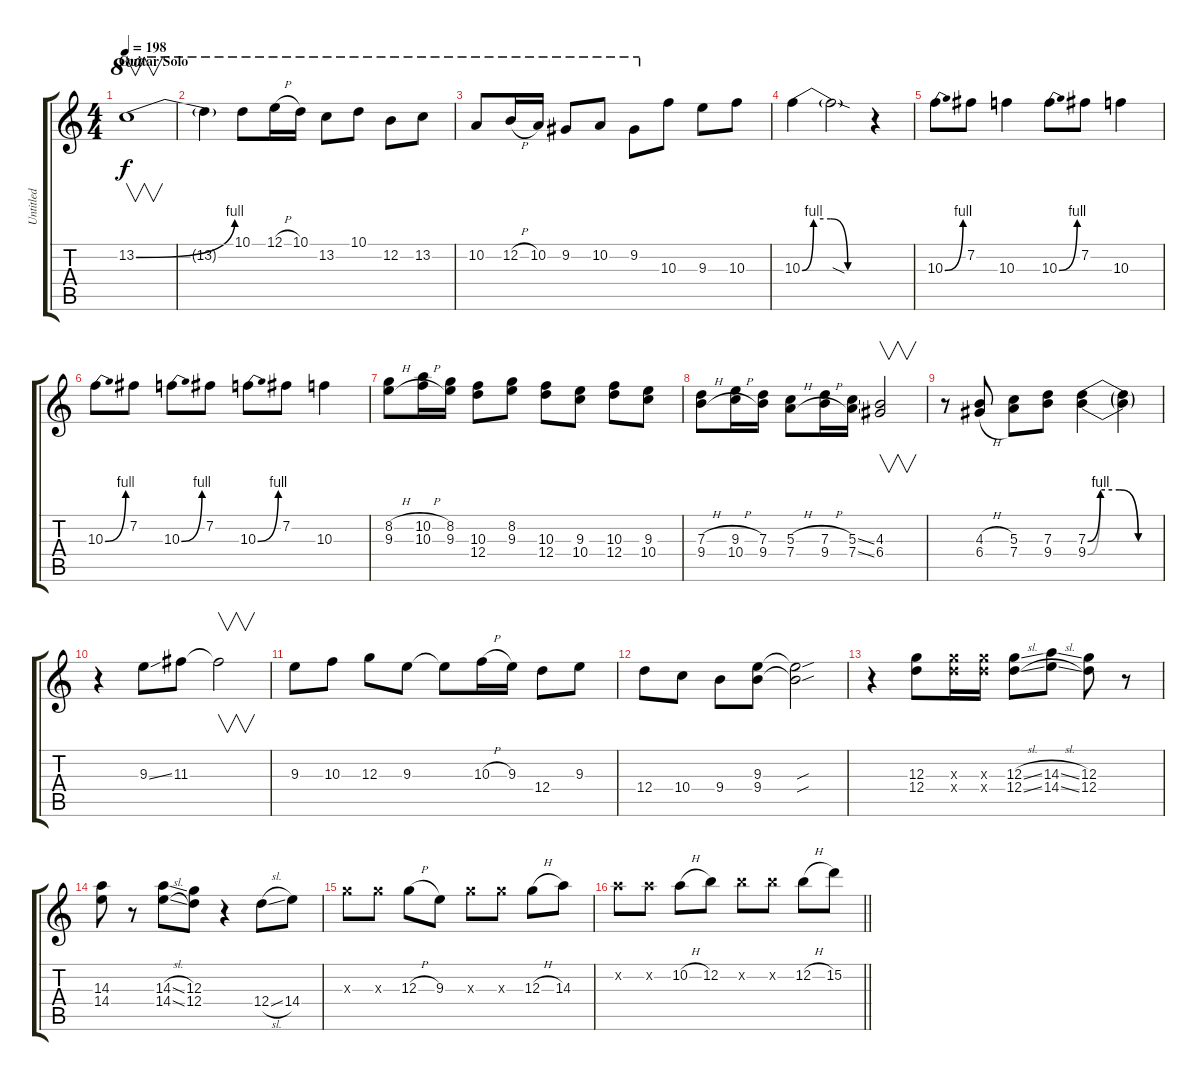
\track ("Untitled" "Untitled") {instrument distortionguitar}
\staff {score tabs}
\tuning (E4 B3 G3 D3 A2 E2) {hide}
\ts (4 4)
\section ("" "Guitar Solo")
\tempo 198
\clef g2
\ks c
13.2{be (bend 0 0 60 4)}.1{v ot 8va dy f} |
13.2{t}.4{ot 8va} 10.1.8{ot 8va} 12.1{h}.16{ot 8va} 10.1.16{ot 8va} 13.2.8{ot 8va} 10.1.8{ot 8va} 12.2.8{ot 8va} 13.2.8{ot 8va} |
10.2.8{ot 8va} 12.2{h}.16{ot 8va} 10.2.16{ot 8va} 9.2.8{ot 8va} 10.2.8{ot 8va} 9.2.8{ot 8va} 10.3.8 9.3.8 10.3.8 |
10.3{be (custom 0 0 10 4 25 4 40 0 60 0)}.4 10.3{sod t}.2 r.4 |
10.3{be (bend 0 0 60 4)}.8 7.2.8 10.3.4 10.3{be (bend 0 0 60 4)}.8 7.2.8 10.3.4 |
10.3{be (bend 0 0 60 4)}.8 7.2.8 10.3{be (bend 0 0 60 4)}.8 7.2.8 10.3{be (bend 0 0 60 4)}.8 7.2.8 10.3.4 |
(8.2{h} 9.3{h}).8 (10.2{h} 10.3{h}).16 (8.2 9.3).16 (10.3 12.4).8 (8.2 9.3).8 (10.3 12.4).8 (9.3 10.4).8 (10.3 12.4).8 (9.3 10.4).8 |
(7.3{h} 9.4{h}).8 (9.3{h} 10.4{h}).16 (7.3 9.4).16 (5.3{h} 7.4{h}).8 (7.3{h} 9.4{h}).16 (5.3{ss} 7.4{ss}).16 (4.3 6.4).2{v} |
r.8 (4.3{h} 6.4{h}).8 (5.3 7.4).8 (7.3 9.4).8 (7.3{be (custom 0 0 10 4 25 4 40 0 60 0)} 9.4{be (custom 0 0 10 4 25 4 40 0 60 0)}).4 (7.3{t} 9.4{t}).4 |
r.4 9.3{ss}.8 11.3.8 11.3{t}.2{v} |
9.3.8 10.3.8 12.3.8 9.3.8 9.3{t}.8 10.3{h}.16 9.3.16 12.4.8 9.3.8 |
12.4.8 10.4.8 9.4.8 (9.3 9.4).8 (9.3{sou t} 9.4{sou t}).2 |
r.4 (12.3 12.4).8 (12.3{x} 12.4{x}).16 (12.3{x} 12.4{x}).16 (12.3{sl} 12.4{sl}).8 (14.3{sl} 14.4{sl}).8 (12.3 12.4).8 r.8 |
(14.3 14.4).8 r.8 (14.3{sl} 14.4{sl}).8 (12.3 12.4).8 r.4 12.4{sl}.8 14.4.8 |
12.3{x}.8 12.3{x}.8 12.3{h}.8 9.3.8 12.3{x}.8 12.3{x}.8 12.3{h}.8 14.3.8 |
\barLineRight lightlight
10.2{x}.8 10.2{x}.8 10.2{h}.8 12.2.8 12.2{x}.8 12.2{x}.8 12.2{h}.8 15.2.8
